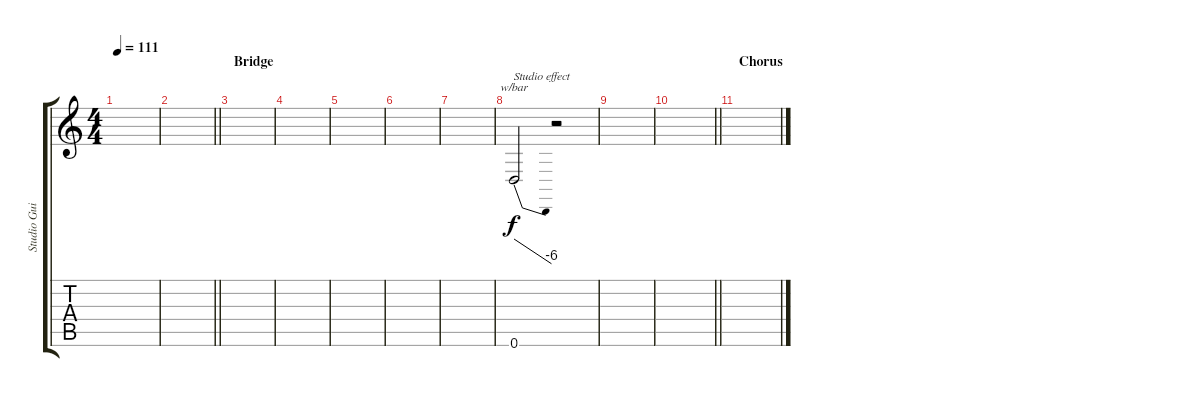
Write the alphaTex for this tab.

\track ("Studio Guitar" "Studio Gui") {instrument distortionguitar}
\staff {score tabs}
\tuning (D4 A3 F3 C3 G2 D2) {hide}
\ts (4 4)
\tempo 111
\clef g2
\ks c
|
\barLineRight lightlight
|
\section ("" "Bridge")
|
|
|
|
|
0.6.2{tbe (dive default 0 0 60 -24) txt "Studio effect"} r.2 |
|
\barLineRight lightlight
|
\section ("" "Chorus")
